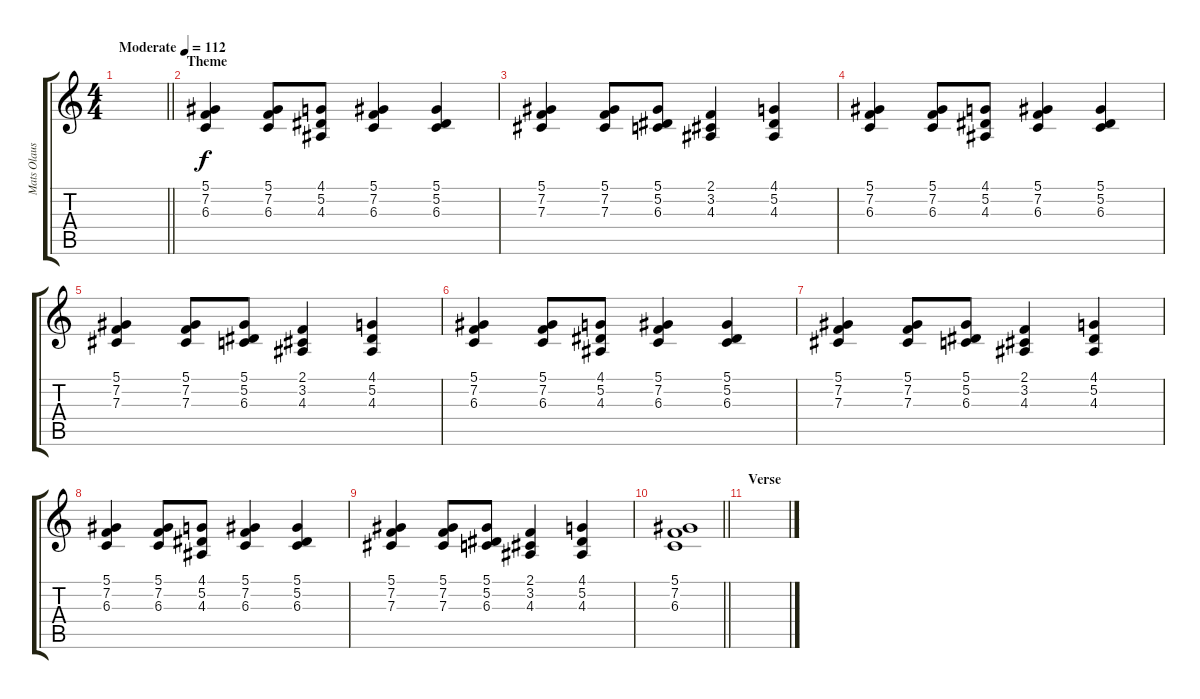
\track ("Mats Olausson" "Mats Olaus") {instrument stringensemble1}
\staff {score tabs}
\tuning (Eb4 Bb3 Gb3 Db3 Ab2 Eb2) {hide}
\ts (4 4)
\tempo (112 "Moderate")
\clef g2
\barLineRight lightlight
\ks c
|
\section ("" "Theme")
(5.1 7.2 6.3).4 (5.1 7.2 6.3).8 (4.1 5.2 4.3).8 (5.1 7.2 6.3).4 (5.1 5.2 6.3).4 |
(5.1 7.2 7.3).4 (5.1 7.2 7.3).8 (5.1 5.2 6.3).8 (2.1 3.2 4.3).4 (4.1 5.2 4.3).4 |
(5.1 7.2 6.3).4 (5.1 7.2 6.3).8 (4.1 5.2 4.3).8 (5.1 7.2 6.3).4 (5.1 5.2 6.3).4 |
(5.1 7.2 7.3).4 (5.1 7.2 7.3).8 (5.1 5.2 6.3).8 (2.1 3.2 4.3).4 (4.1 5.2 4.3).4 |
(5.1 7.2 6.3).4 (5.1 7.2 6.3).8 (4.1 5.2 4.3).8 (5.1 7.2 6.3).4 (5.1 5.2 6.3).4 |
(5.1 7.2 7.3).4 (5.1 7.2 7.3).8 (5.1 5.2 6.3).8 (2.1 3.2 4.3).4 (4.1 5.2 4.3).4 |
(5.1 7.2 6.3).4 (5.1 7.2 6.3).8 (4.1 5.2 4.3).8 (5.1 7.2 6.3).4 (5.1 5.2 6.3).4 |
(5.1 7.2 7.3).4 (5.1 7.2 7.3).8 (5.1 5.2 6.3).8 (2.1 3.2 4.3).4 (4.1 5.2 4.3).4 |
\barLineRight lightlight
(5.1 7.2 6.3).1 |
\section ("" "Verse")
